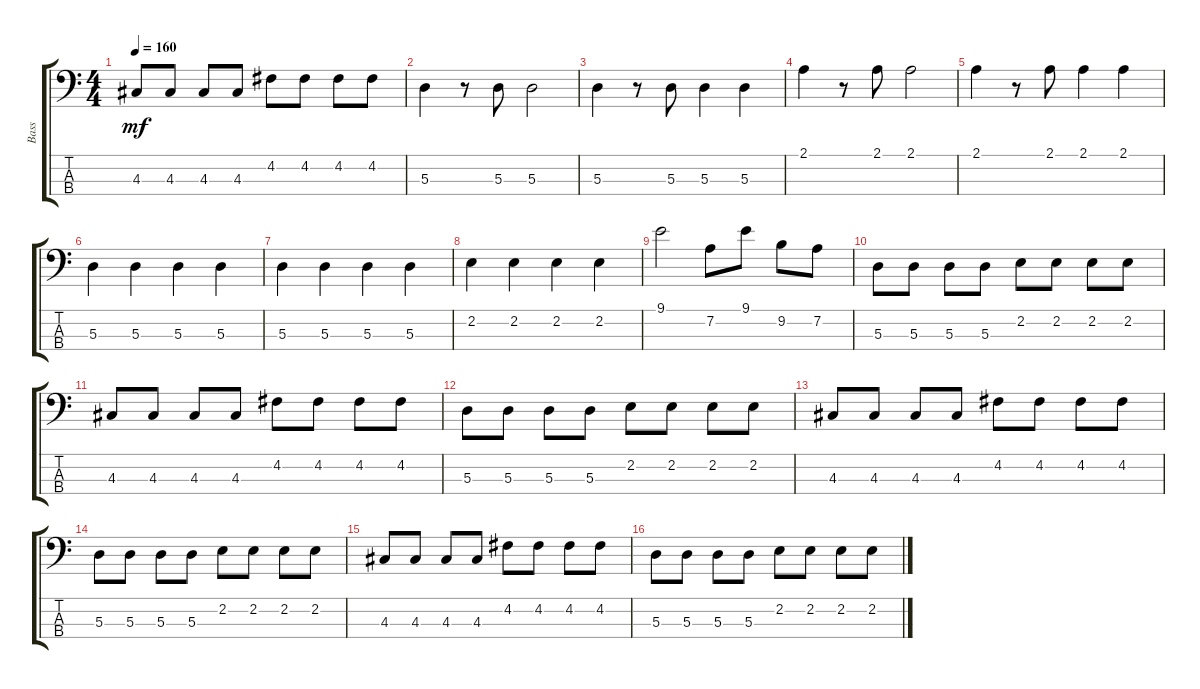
\track ("Bass" "Bass") {instrument electricbassfinger}
\staff {score tabs}
\tuning (G2 D2 A1 E1) {hide}
\ts (4 4)
\tempo 160
\clef f4
\ks c
4.3.8{dy mf} 4.3.8 4.3.8 4.3.8 4.2.8 4.2.8 4.2.8 4.2.8 |
5.3.4 r.8 5.3.8 5.3.2 |
5.3.4 r.8 5.3.8 5.3.4 5.3.4 |
2.1.4 r.8 2.1.8 2.1.2 |
2.1.4 r.8 2.1.8 2.1.4 2.1.4 |
5.3.4 5.3.4 5.3.4 5.3.4 |
5.3.4 5.3.4 5.3.4 5.3.4 |
2.2.4 2.2.4 2.2.4 2.2.4 |
9.1.2 7.2.8 9.1.8 9.2.8 7.2.8 |
5.3.8 5.3.8 5.3.8 5.3.8 2.2.8 2.2.8 2.2.8 2.2.8 |
4.3.8 4.3.8 4.3.8 4.3.8 4.2.8 4.2.8 4.2.8 4.2.8 |
5.3.8 5.3.8 5.3.8 5.3.8 2.2.8 2.2.8 2.2.8 2.2.8 |
4.3.8 4.3.8 4.3.8 4.3.8 4.2.8 4.2.8 4.2.8 4.2.8 |
5.3.8 5.3.8 5.3.8 5.3.8 2.2.8 2.2.8 2.2.8 2.2.8 |
4.3.8 4.3.8 4.3.8 4.3.8 4.2.8 4.2.8 4.2.8 4.2.8 |
5.3.8 5.3.8 5.3.8 5.3.8 2.2.8 2.2.8 2.2.8 2.2.8
